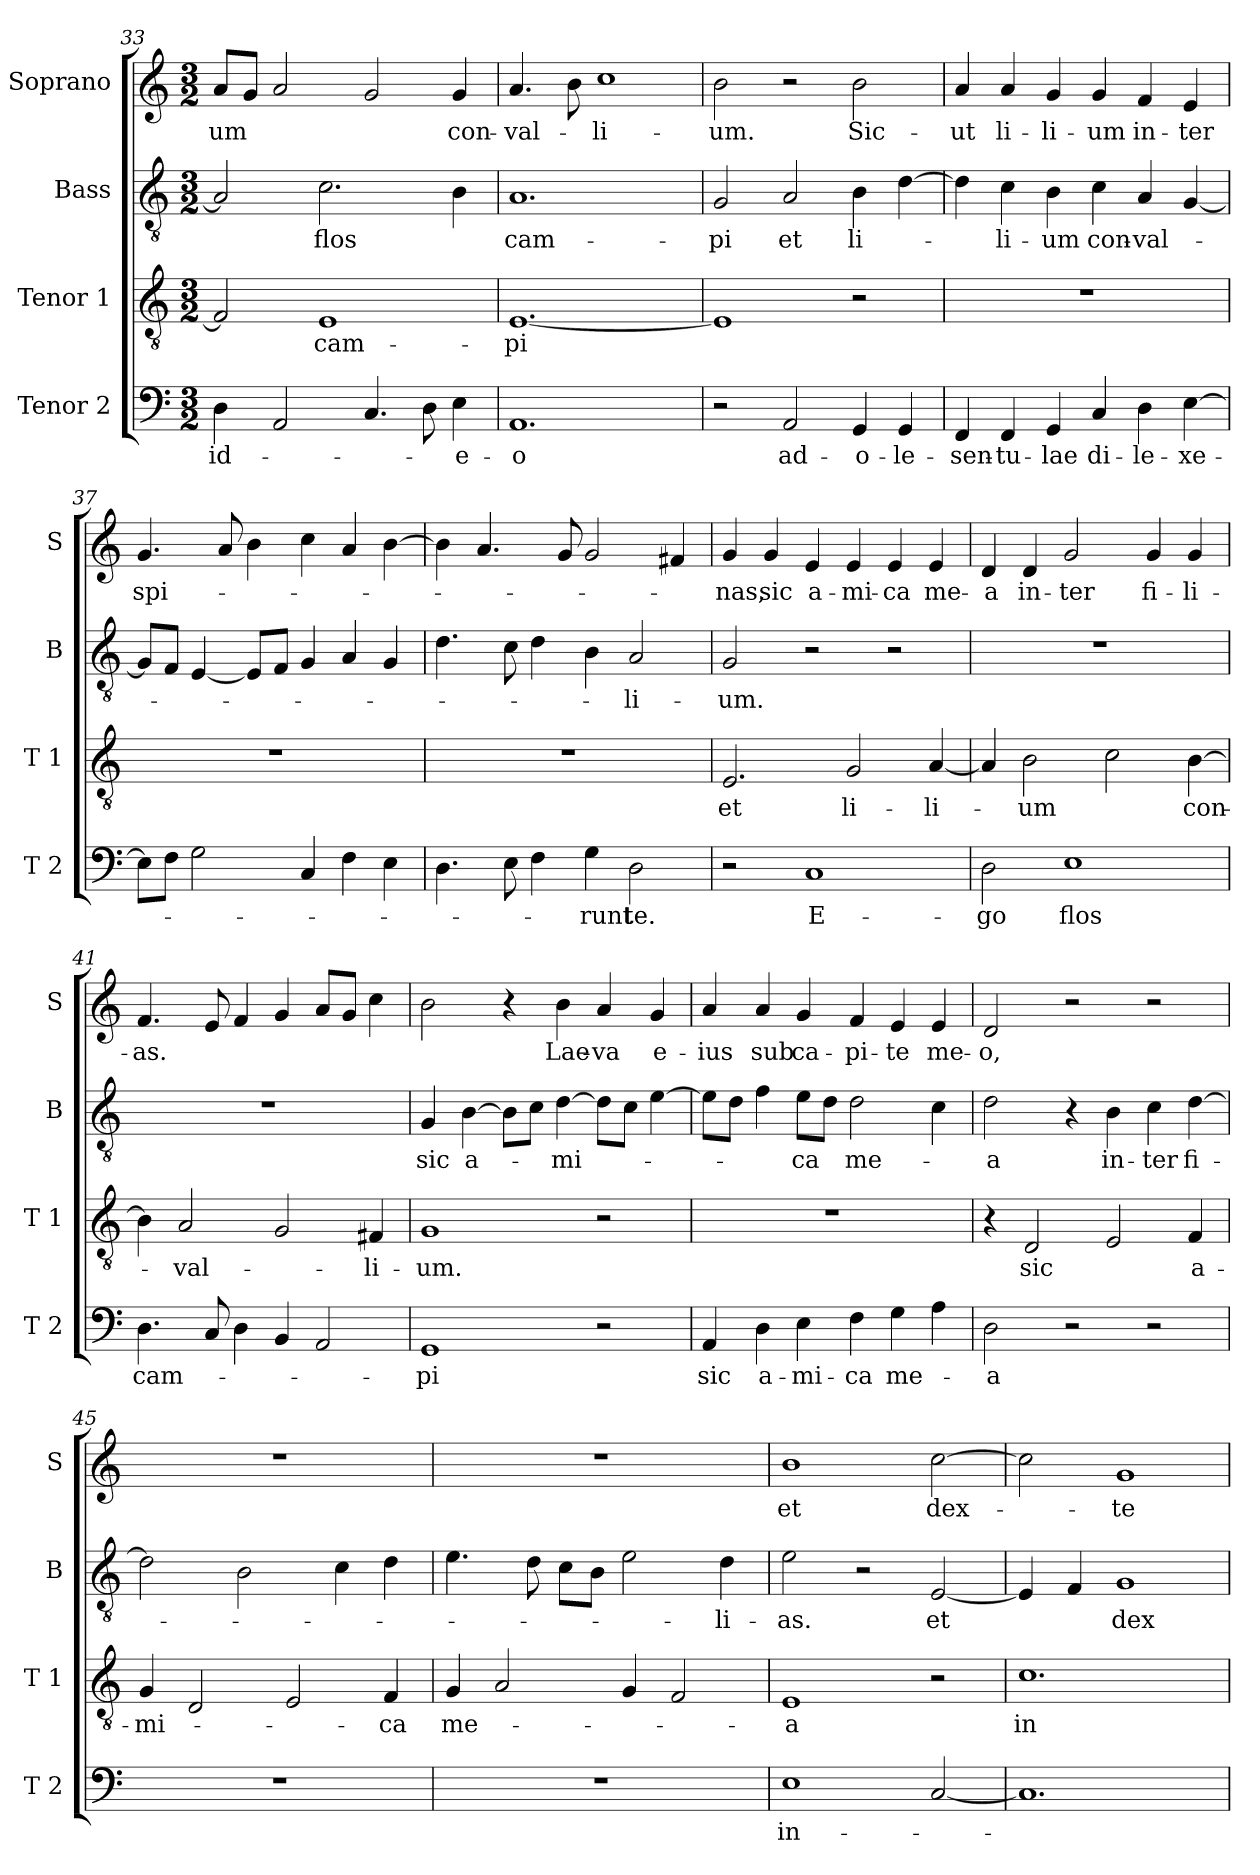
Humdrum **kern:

**kern	**text	**kern	**text	**kern	**text	**kern	**text
*part4	*part4	*part3	*part3	*part2	*part2	*part1	*part1
*staff4	*staff4	*staff3	*staff3	*staff2	*staff2	*staff1	*staff1
*I"Tenor 2	*	*I"Tenor 1	*	*I"Bass	*	*I"Soprano	*
*I'T 2	*	*I'T 1	*	*I'B	*	*I'S	*
!!LO:LB:g=z
*clefF4	*	*clefGv2	*	*clefGv2	*	*clefG2	*
*M3/2	*	*M3/2	*	*M3/2	*	*M3/2	*
=33	=33	=33	=33	=33	=33	=33	=33
!	!LO:LY:b	!	!	!	!	!	!LO:LY:b
4D\	id-	2F/]	.	2A/]	.	8aL	-um
.	.	.	.	.	.	8gJ	.
2AA/	.	.	.	.	.	2a/	.
!	!	!	!LO:LY:b	!	!LO:LY:b	!	!
.	.	1E	cam-	2.c\	flos	.	.
4.C/	.	.	.	.	.	2g/	.
8D\	.	.	.	.	.	.	.
!	!LO:LY:b	!	!	!	!	!	!LO:LY:b
4E\	-e-	.	.	4B\	.	4g/	con-
=34	=34	=34	=34	=34	=34	=34	=34
!	!LO:LY:b	!	!LO:LY:b	!	!LO:LY:b	!	!LO:LY:b
1.AA	-o	[1.E	-pi	1.A	cam-	4.a/	-val-
.	.	.	.	.	.	8b\	.
!	!	!	!	!	!	!	!LO:LY:b
.	.	.	.	.	.	1cc	-li-
=35	=35	=35	=35	=35	=35	=35	=35
!	!	!	!	!	!LO:LY:b	!	!LO:LY:b
2r	.	1E]	.	2G/	-pi	2b\	-um.
!	!LO:LY:b	!	!	!	!LO:LY:b	!	!
2AA/	ad-	.	.	2A/	et	2r	.
!	!LO:LY:b	!	!	!	!LO:LY:b	!	!LO:LY:b
4GG/	-o-	2r	.	4B\	li-	2b\	Sic-
!	!LO:LY:b	!	!	!	!	!	!
4GG/	-le-	.	.	[4d\	.	.	.
=36	=36	=36	=36	=36	=36	=36	=36
!	!LO:LY:b	!	!	!	!	!	!LO:LY:b
4FF/	-sen-	1.r	.	4d\]	.	4a/	-ut
!	!LO:LY:b	!	!	!	!LO:LY:b	!	!LO:LY:b
4FF/	-tu-	.	.	4c\	-li-	4a/	li-
!	!LO:LY:b	!	!	!	!LO:LY:b	!	!LO:LY:b
4GG/	-lae	.	.	4B\	-um	4g/	-li-
!	!LO:LY:b	!	!	!	!LO:LY:b	!	!LO:LY:b
4C/	di-	.	.	4c\	con-	4g/	-um
!	!LO:LY:b	!	!	!	!LO:LY:b	!	!LO:LY:b
4D\	-le-	.	.	4A/	-val-	4f/	in-
!	!LO:LY:b	!	!	!	!	!	!LO:LY:b
[4E\	-xe-	.	.	[4G/	.	4e/	-ter
!!LO:PB:g=z
=37	=37	=37	=37	=37	=37	=37	=37
!	!	!	!	!	!	!	!LO:LY:b
8EL]	.	1.r	.	8GL]	.	4.g/	spi-
8FJ	.	.	.	8FJ	.	.	.
2G\	.	.	.	[4E/	.	.	.
.	.	.	.	.	.	8a/	.
.	.	.	.	8EL]	.	4b\	.
.	.	.	.	8FJ	.	.	.
4C/	.	.	.	4G/	.	4cc\	.
4F\	.	.	.	4A/	.	4a/	.
4E\	.	.	.	4G/	.	[4b\	.
=38	=38	=38	=38	=38	=38	=38	=38
4.D\	.	1.r	.	4.d\	.	4b\]	.
.	.	.	.	.	.	4.a/	.
8E\	.	.	.	8c\	.	.	.
4F\	.	.	.	4d\	.	.	.
.	.	.	.	.	.	8g/	.
!	!LO:LY:b	!	!	!	!	!	!
4G\	-runt	.	.	4B\	.	2g/	.
!	!LO:LY:b	!	!	!	!LO:LY:b	!	!
2D\	te.	.	.	2A/	-li-	.	.
.	.	.	.	.	.	4f#X/	.
=39	=39	=39	=39	=39	=39	=39	=39
!	!	!	!LO:LY:b	!	!LO:LY:b	!	!LO:LY:b
2r	.	2.E/	et	2G/	-um.	4g/	-nas,
!	!	!	!	!	!	!	!LO:LY:b
.	.	.	.	.	.	4g/	sic
!	!LO:LY:b	!	!	!	!	!	!LO:LY:b
1C	E-	.	.	2r	.	4e/	a-
!	!	!	!LO:LY:b	!	!	!	!LO:LY:b
.	.	2G/	li-	.	.	4e/	-mi-
!	!	!	!	!	!	!	!LO:LY:b
.	.	.	.	2r	.	4e/	-ca
!	!	!	!LO:LY:b	!	!	!	!LO:LY:b
.	.	[4A/	-li-	.	.	4e/	me-
=40	=40	=40	=40	=40	=40	=40	=40
!	!LO:LY:b	!	!	!	!	!	!LO:LY:b
2D\	-go	4A/]	.	1.r	.	4d/	-a
!	!	!	!LO:LY:b	!	!	!	!LO:LY:b
.	.	2B\	-um	.	.	4d/	in-
!	!LO:LY:b	!	!	!	!	!	!LO:LY:b
1E	flos	.	.	.	.	2g/	-ter
.	.	2c\	.	.	.	.	.
!	!	!	!	!	!	!	!LO:LY:b
.	.	.	.	.	.	4g/	fi-
!	!	!	!LO:LY:b	!	!	!	!LO:LY:b
.	.	[4B\	con-	.	.	4g/	-li-
!!LO:LB:g=z
=41	=41	=41	=41	=41	=41	=41	=41
!	!LO:LY:b	!	!	!	!	!	!LO:LY:b
4.D\	cam-	4B\]	.	1.r	.	4.f/	-as.
!	!	!	!LO:LY:b	!	!	!	!
.	.	2A/	-val-	.	.	.	.
8C/	.	.	.	.	.	8e/	.
4D\	.	.	.	.	.	4f/	.
4BB/	.	2G/	.	.	.	4g/	.
2AA/	.	.	.	.	.	8aL	.
.	.	.	.	.	.	8gJ	.
!	!	!	!LO:LY:b	!	!	!	!
.	.	4F#X/	-li-	.	.	4cc\	.
=42	=42	=42	=42	=42	=42	=42	=42
!	!LO:LY:b	!	!LO:LY:b	!	!LO:LY:b	!	!
1GG	-pi	1G	-um.	4G/	sic	2b\	.
!	!	!	!	!	!LO:LY:b	!	!
.	.	.	.	[4B\	a-	.	.
.	.	.	.	8BL]	.	4r	.
.	.	.	.	8cJ	.	.	.
!	!	!	!	!	!LO:LY:b	!	!LO:LY:b
.	.	.	.	[4d\	-mi-	4b\	Lae-
!	!	!	!	!	!	!	!LO:LY:b
2r	.	2r	.	8dL]	.	4a/	-va
.	.	.	.	8cJ	.	.	.
!	!	!	!	!	!	!	!LO:LY:b
.	.	.	.	[4e\	.	4g/	e-
=43	=43	=43	=43	=43	=43	=43	=43
!	!LO:LY:b	!	!	!	!	!	!LO:LY:b
4AA/	sic	1.r	.	8eL]	.	4a/	-ius
.	.	.	.	8dJ	.	.	.
!	!LO:LY:b	!	!	!	!	!	!LO:LY:b
4D\	a-	.	.	4f\	.	4a/	sub
!	!LO:LY:b	!	!	!	!LO:LY:b	!	!LO:LY:b
4E\	-mi-	.	.	8eL	-ca	4g/	ca-
.	.	.	.	8dJ	.	.	.
!	!LO:LY:b	!	!	!	!LO:LY:b	!	!LO:LY:b
4F\	-ca	.	.	2d\	me-	4f/	-pi-
!	!LO:LY:b	!	!	!	!	!	!LO:LY:b
4G\	me-	.	.	.	.	4e/	-te
!	!	!	!	!	!	!	!LO:LY:b
4A\	.	.	.	4c\	.	4e/	me-
=44	=44	=44	=44	=44	=44	=44	=44
!	!LO:LY:b	!	!	!	!LO:LY:b	!	!LO:LY:b
2D\	-a	4r	.	2d\	-a	2d/	-o,
!	!	!	!LO:LY:b	!	!	!	!
.	.	2D/	sic	.	.	.	.
2r	.	.	.	4r	.	2r	.
!	!	!	!	!	!LO:LY:b	!	!
.	.	2E/	.	4B\	in-	.	.
!	!	!	!	!	!LO:LY:b	!	!
2r	.	.	.	4c\	-ter	2r	.
!	!	!	!LO:LY:b	!	!LO:LY:b	!	!
.	.	4F/	a-	[4d\	fi-	.	.
!!LO:LB:g=z
=45	=45	=45	=45	=45	=45	=45	=45
!	!	!	!LO:LY:b	!	!	!	!
1.r	.	4G/	-mi-	2d\]	.	1.r	.
.	.	2D/	.	.	.	.	.
.	.	.	.	2B\	.	.	.
.	.	2E/	.	.	.	.	.
.	.	.	.	4c\	.	.	.
!	!	!	!LO:LY:b	!	!	!	!
.	.	4F/	-ca	4d\	.	.	.
=46	=46	=46	=46	=46	=46	=46	=46
!	!	!	!LO:LY:b	!	!	!	!
1.r	.	4G/	me-	4.e\	.	1.r	.
.	.	2A/	.	.	.	.	.
.	.	.	.	8d\	.	.	.
.	.	.	.	8cL	.	.	.
.	.	.	.	8BJ	.	.	.
.	.	4G/	.	2e\	.	.	.
.	.	2F/	.	.	.	.	.
!	!	!	!	!	!LO:LY:b	!	!
.	.	.	.	4d\	-li-	.	.
=47	=47	=47	=47	=47	=47	=47	=47
!	!LO:LY:b	!	!LO:LY:b	!	!LO:LY:b	!	!LO:LY:b
1E	in-	1E	-a	2e\	-as.	1b	et
.	.	.	.	2r	.	.	.
!	!	!	!	!	!LO:LY:b	!	!LO:LY:b
[2C/	.	2r	.	[2E/	et	[2cc\	dex-
=48	=48	=48	=48	=48	=48	=48	=48
!	!	!	!LO:LY:b	!	!	!	!
1.C]	.	1.c	in-	4E/]	.	2cc\]	.
.	.	.	.	4F/	.	.	.
!	!	!	!	!	!LO:LY:b	!	!LO:LY:b
.	.	.	.	1G	dex-	1g	-te-
=	=	=	=	=	=	=	=
*-	*-	*-	*-	*-	*-	*-	*-
